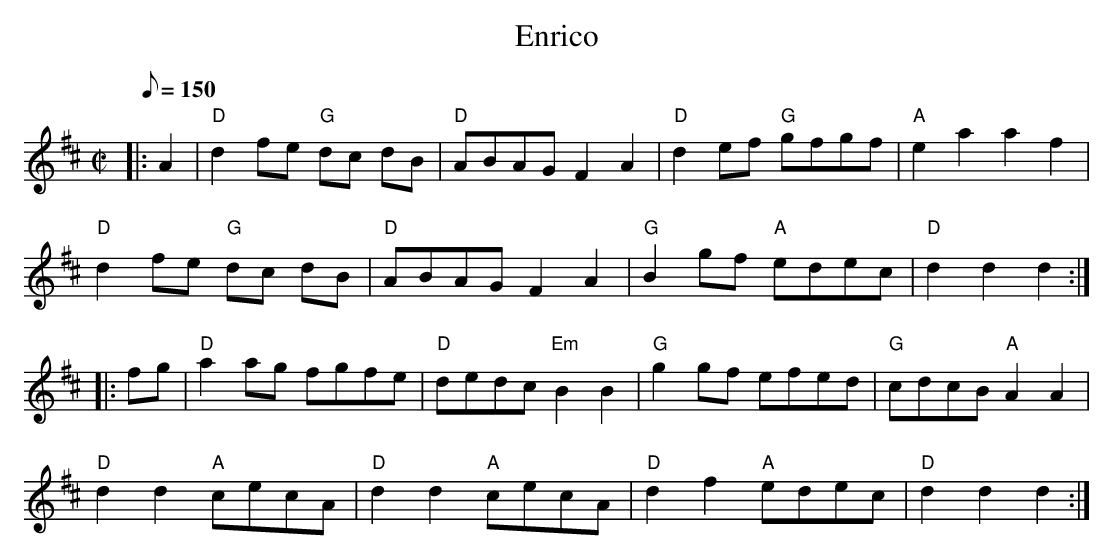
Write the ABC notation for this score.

X:1
T:Enrico
M:C|
L:1/8
Q:150
K:D
|: A2 | "D" d2 fe "G" dc dB | "D" ABAG F2 A2 | "D" d2 ef "G" gfgf |\
    "A" e2 a2 a2 f2 |
"D" d2 fe "G" dc dB | "D" ABAG F2 A2 | "G" B2 gf "A" edec | "D" d2 d2 d2 :|
|: fg | "D" a2 ag fgfe | "D" dedc "Em" B2 B2 | "G" g2 gf efed |\
    "G" cdcB "A" A2 A2 |
"D" d2 d2 "A" cecA | "D" d2 d2 "A" cecA | "D" d2 f2 "A" edec | "D" d2 d2 d2 :|
